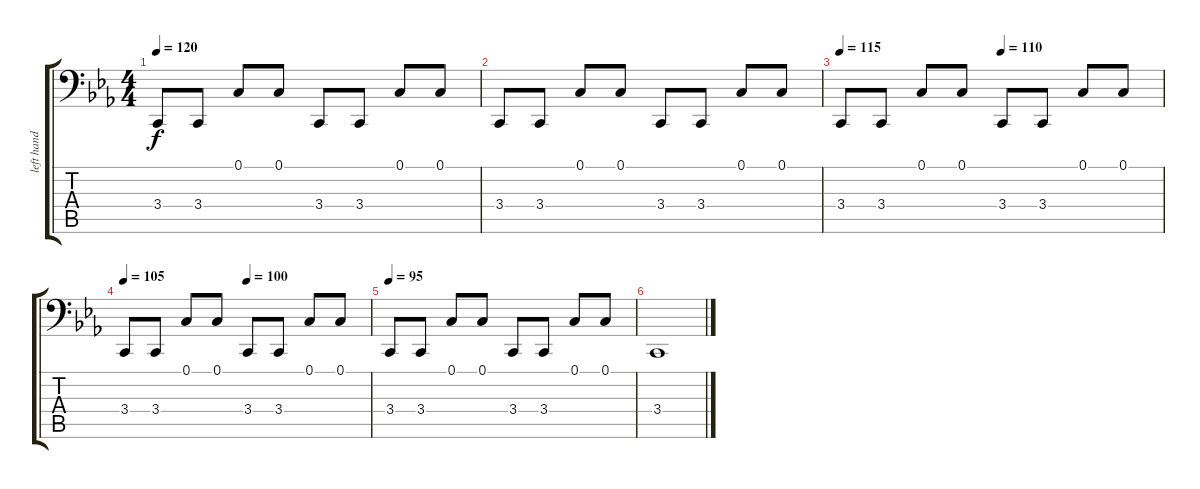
\track ("left hand piano1" "left hand ") {instrument honkytonkpiano}
\staff {score tabs}
\tuning (C3 G2 D2 A1 E1 B0) {hide}
\ts (4 4)
\tempo 120
\clef f4
\ks eb
3.4.8{dy f} 3.4.8 0.1.8 0.1.8 3.4.8 3.4.8 0.1.8 0.1.8 |
3.4.8 3.4.8 0.1.8 0.1.8 3.4.8 3.4.8 0.1.8 0.1.8 |
\tempo 115
\tempo (110 0.5)
3.4.8 3.4.8 0.1.8 0.1.8 3.4.8 3.4.8 0.1.8 0.1.8 |
\tempo 105
\tempo (100 0.5)
3.4.8 3.4.8 0.1.8 0.1.8 3.4.8 3.4.8 0.1.8 0.1.8 |
\tempo 95
3.4.8 3.4.8 0.1.8 0.1.8 3.4.8 3.4.8 0.1.8 0.1.8 |
3.4.1
